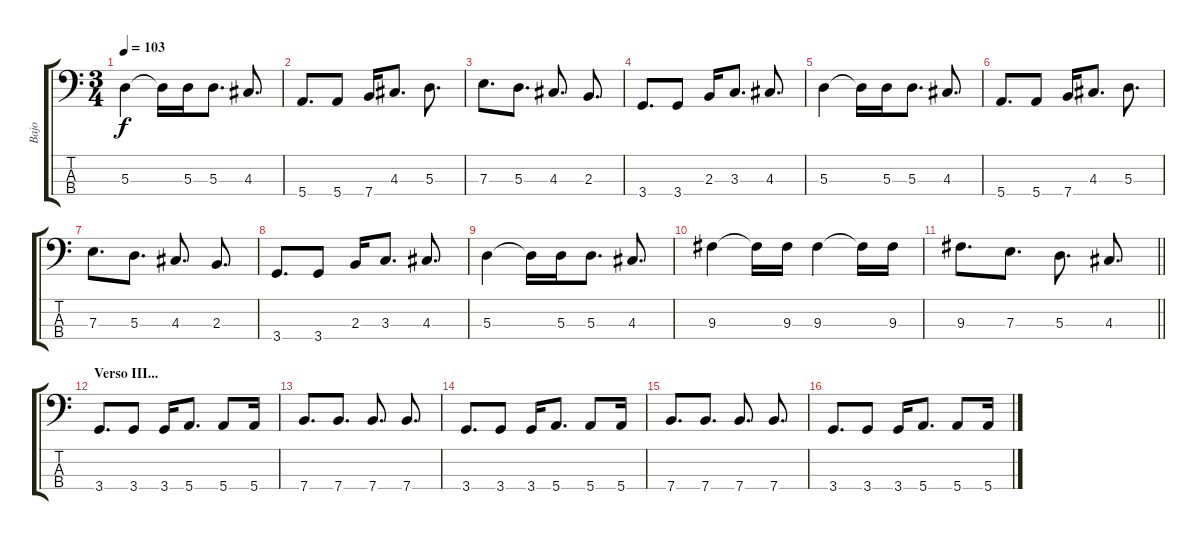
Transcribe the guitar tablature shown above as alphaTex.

\track ("Bajo" "Bajo") {instrument electricbassfinger}
\staff {score tabs}
\tuning (G2 D2 A1 E1) {hide}
\ts (3 4)
\tempo 103
\clef f4
\ks c
5.3.4{dy f} 5.3{t}.16 5.3.16 5.3.8{d} 4.3.8{d} |
5.4.8{d} 5.4.8 7.4.16 4.3.8{d} 5.3.8{d} |
7.3.8{d} 5.3.8{d} 4.3.8{d} 2.3.8{d} |
3.4.8{d} 3.4.8 2.3.16 3.3.8{d} 4.3.8{d} |
5.3.4 5.3{t}.16 5.3.16 5.3.8{d} 4.3.8{d} |
5.4.8{d} 5.4.8 7.4.16 4.3.8{d} 5.3.8{d} |
7.3.8{d} 5.3.8{d} 4.3.8{d} 2.3.8{d} |
3.4.8{d} 3.4.8 2.3.16 3.3.8{d} 4.3.8{d} |
5.3.4 5.3{t}.16 5.3.16 5.3.8{d} 4.3.8{d} |
9.3.4 9.3{t}.16 9.3.16 9.3.4 9.3{t}.16 9.3.16 |
\barLineRight lightlight
9.3.8{d} 7.3.8{d} 5.3.8{d} 4.3.8{d} |
\section ("" "Verso III...")
3.4.8{d} 3.4.8 3.4.16 5.4.8{d} 5.4.8 5.4.16 |
7.4.8{d} 7.4.8{d} 7.4.8{d} 7.4.8{d} |
3.4.8{d} 3.4.8 3.4.16 5.4.8{d} 5.4.8 5.4.16 |
7.4.8{d} 7.4.8{d} 7.4.8{d} 7.4.8{d} |
3.4.8{d} 3.4.8 3.4.16 5.4.8{d} 5.4.8 5.4.16
